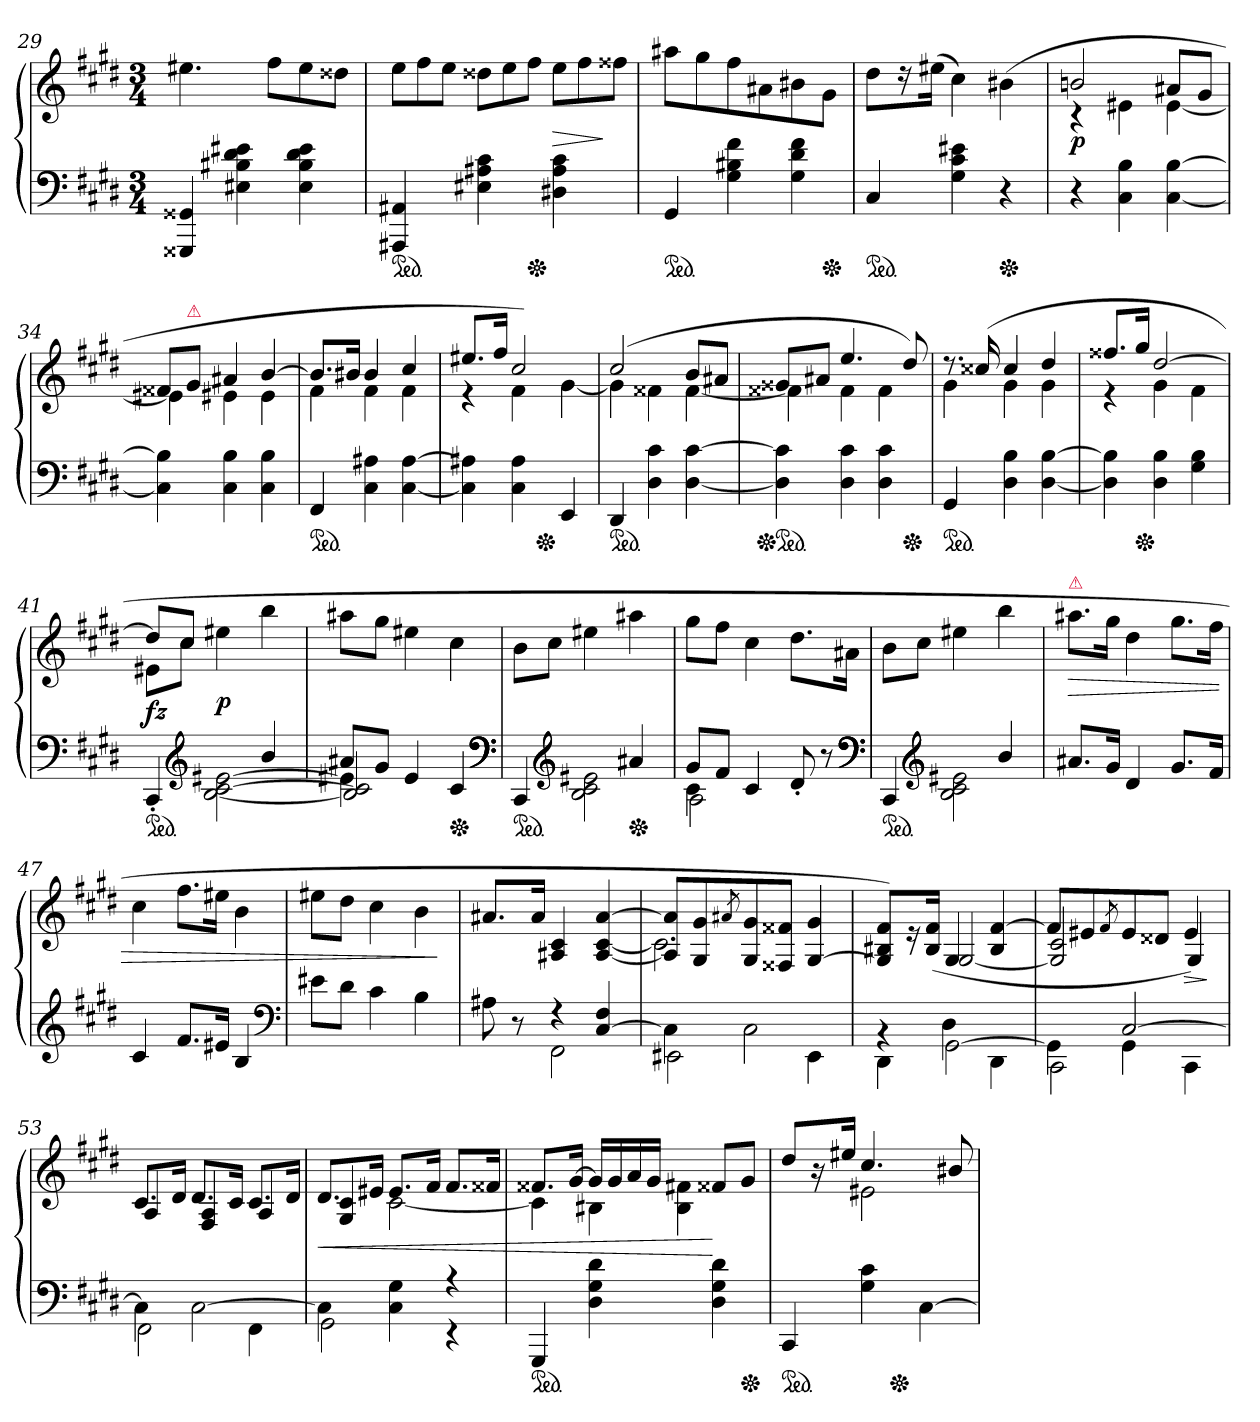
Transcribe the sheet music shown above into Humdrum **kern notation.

**kern	**kern	**dynam
*part1	*part1	*part1
*staff2	*staff1	*staff1/2
*clefF4	*clefG2	*
*k[f#c#g#d#]	*k[f#c#g#d#]	*
*c#:	*c#:	*
*M3/4	*M3/4	*
=29	=29	=29
4GGG##X 4GG##X	4.ee#X	.
4E#X 4B#X 4d# 4e#X	.	.
.	8ff#L	.
4E# 4B# 4d# 4e#	8ee#	.
.	8dd##XJ	.
=30	=30	=30
*	*Xtuplet	*
*ped	*	*
4AAA#X 4AA#X	12eeL	.
.	12ff#	.
.	12eeJ	.
4E#X 4A#X 4c#	12dd##XL	.
.	12ee	.
*Xped	*	*
.	12ff#J	.
4D#X 4A# 4c#	12eeL	>
.	12ff#	.
.	12ff##XJ	]
=31	=31	=31
*ped	*	*
4GG#	8aa#XL	.
.	8gg#	.
4G# 4B#X 4f#	8ff#	.
.	8a#X	.
4G# 4d# 4f#	8b#X	.
*Xped	*	*
.	8g#J	.
=32	=32	=32
*ped	*	*
4C#	8dd#L	.
.	16r	.
.	(16ee#XJk	.
4G# 4c# 4e#X	4cc#)	.
*Xped	*	*
4r	(>4b#X	.
=33	=33	=33
*	*^	*
4r	2bn	4r	p
4C# 4B	.	4e#X	.
[4C# [4B	8a#XL	[4e#	.
.	8g#J	.	.
=34	=34	=34	=34
4C#] 4B]	8f##XL	4e#X]	.
!	!LO:TX:a:i:color=crimson:t=⚠	!	!
.	8g#J	.	.
4C# 4B	4a#X	4e#X	.
4C# 4B	[4b	4e#	.
=35	=35	=35	=35
*ped	*	*	*
4FF#	8.bL]	4f#	.
.	16b#XJk	.	.
4C# 4A#X	4b#	4f#	.
[4C# [4A#	4cc#	4f#	.
=36	=36	=36	=36
*	*	*^	*
4C#] 4A#X]	8.ee#XL	4r	4.ryy	.
.	16ff#Jk	.	.	.
4C# 4A#	2cc#)	4f#	.	.
*Xped	*	*	*	*
.	.	.	4.ryy	.
4EE	.	[4g#	.	.
*	*	*v	*v	*
=37	=37	=37	=37
*ped	*	*	*
4DD#	(2cc#	4g#]	.
4D# 4c#	.	4f##X	.
[4D# [4c#	8bL	[4f##	.
.	8a#XJ	.	.
=38	=38	=38	=38
*Xped	*	*	*
*ped	*	*	*
4D#] 4c#]	8g##XL	4f##X]	.
.	8a#XJ	.	.
4D# 4c#	4.ee	4f##	.
4D# 4c#	.	4f##	.
*Xped	*	*	*
.	8dd#)	.	.
=39	=39	=39	=39
*ped	*	*	*
4GG#	8.r	4g#	.
.	(16cc##X	.	.
4D# 4B	4cc##	4g#	.
[4D# [4B	4dd#	4g#	.
=40	=40	=40	=40
4D#] 4B]	8.ff##XL	4r	.
*Xped	*	*	*
.	16gg#Jk	.	.
4D# 4B	[2dd#	4g#	.
4G# 4B	.	4f#	.
=41	=41	=41	=41
*^	*	*	*
*ped	*	*	*	*
4ryy	4CC#'/	8dd#L]	8e#XL	fz
.	.	8cc#J	8cc#J	.
*clefG2	*	*	*	*
4ryy	[2B [2c# [2e#X	2ryy	4ee#X	p
4b	.	.	4bb	.
*	*	*v	*v	*
=42	=42	=42	=42
*	*^	*	*
8a#XL	4e#X]	2B] 2c#]	8aa#XL	.
8g#J	.	.	8gg#J	.
2ryy	4e#/	.	4ee#X	.
*Xped	*	*	*	*
.	4c#	4ryy	4cc#	.
*v	*v	*v	*	*
*clefF4	*	*
=43	=43	=43
*^	*	*
*ped	*	*	*
4ryy	4CC#	8bL	.
.	.	8cc#J	.
*clefG2	*	*	*
4ryy	2B 2c# 2e#X	4ee#X	.
*Xped	*	*	*
4a#X	.	4aa#X	.
=44	=44	=44	=44
*	*^	*	*
8g#/L	4c#\	2A\	8gg#L	.
8f#J	.	.	8ff#J	.
4c#	2ryy	.	4cc#	.
8d#'	.	4ryy	8.dd#L	.
8r	.	.	.	.
.	.	.	16a#XJk	.
*v	*v	*v	*	*
*clefF4	*	*
=45	=45	=45
*^	*	*
*ped	*	*	*
4ryy	4CC#	8bL	.
.	.	8cc#J	.
*clefG2	*	*	*
4ryy	2B 2c# 2e#X	4ee#X	.
4b	.	4bb	.
*v	*v	*	*
=46	=46	=46
!	!LO:TX:a:i:color=crimson:t=⚠	!
!	!	!LO:HP:b
8.a#XL	8.aa#XL	>
16g#Jk	16gg#Jk	.
4d#	4dd#	.
8.g#L	8.gg#L	.
16f#Jk	16ff#Jk	.
=47	=47	=47
4c#	4cc#	.
8.f#L	8.ff#L	.
16e#XJk	16ee#XJk	.
4B	4b	.
*clefF4	*	*
=48	=48	=48
8e#XL	8ee#XL	.
8d#J	8dd#J	.
4c#	4cc#	.
4B	4b	.
.	.	]
=49	=49	=49
*^	*	*
4ryy	8A#X	8.a#XL	.
.	8r	.	.
.	.	16a#Jk	.
4r	2FF#	4A#X 4c#	.
[4C# 4F#	.	[4A# [4c# [4a#	.
=50	=50	=50	=50
*	*	*^	*
4C#\]	2EE#X	8A#]/ 8a#]/L	2.c#]	.
.	.	8G#/ 8g#/	.	.
.	.	8qa#X/	.	.
2C#\	.	8G#/ 8g#/	.	.
.	.	8F##X 8f##XJ	.	.
.	4EE#	[4G#/ 4g#/	.	.
=51	=51	=51	=51	=51
4rBB	4DD#\	8G#]/ 8B#X/ 8f#/L)	4ryy	.
.	.	16r	.	.
.	.	(>16B# 16f#Jk	.	.
[2GG#\	4D#	4G#/	[2G#/	.
.	4DD#\	4B# [4f#	.	.
=52	=52	=52	=52	=52
*	*^	*	*	*
4ryy	4GG#]	2CC#\	8f#L]	2G#]/ 2c#/	.
.	.	.	8e#X	.	.
.	.	.	8qf#/	.	.
[2C#	4GG#	.	8e#	.	.
.	.	.	8d##XJ	.	.
.	4ryy	4CC#\	4e#)	4G#/	>
*v	*v	*v	*	*	*
*	*v	*v	*
.	.	]
=53	=53	=53
*^	*^	*
4C#\]	2FF#\	8.c#L	4A/	.
.	.	16d#Jk	.	.
[2C#\	.	8.d#L	4F#/ 4A/	.
.	.	16c#Jk	.	.
.	4FF#\	8.c#L	4A/	.
.	.	16d#Jk	.	.
=54	=54	=54	=54	=54
4C#\]	2GG#	8.d#L	4G#/ 4c#/	<
.	.	16e#XJk	.	.
4C#\ 4G#\	.	8.e#L	[2c#	.
.	.	16f#Jk	.	.
4r	4r	8.f#L	.	.
.	.	16f##XJk	.	.
*v	*v	*	*	*
=55	=55	=55	=55
*ped	*	*	*
4GGG#	8.f##XL	4c#]	.
.	[16g#Jk	.	.
4D# 4G# 4d#	16g#LL]	4B#X	.
.	16g#	.	.
.	16a	.	.
.	16g#JJ	.	.
4D# 4G# 4d#	8f##XL	4B# 4f#X	[
*Xped	*	*	*
.	8g#J	.	.
=56	=56	=56	=56
*ped	*	*	*
*	*	*^	*
4CC#	8dd#/L	4ryy	4.ryy	.
.	16r	.	.	.
.	16ee#XJk	.	.	.
4G# 4c#	4.cc#	2e#X	.	.
*Xped	*	*	*	*
.	.	.	4.ryy	.
[4C#\	.	.	.	.
.	8b#X	.	.	.
*	*v	*v	*v	*
=	=	=
*-	*-	*-
